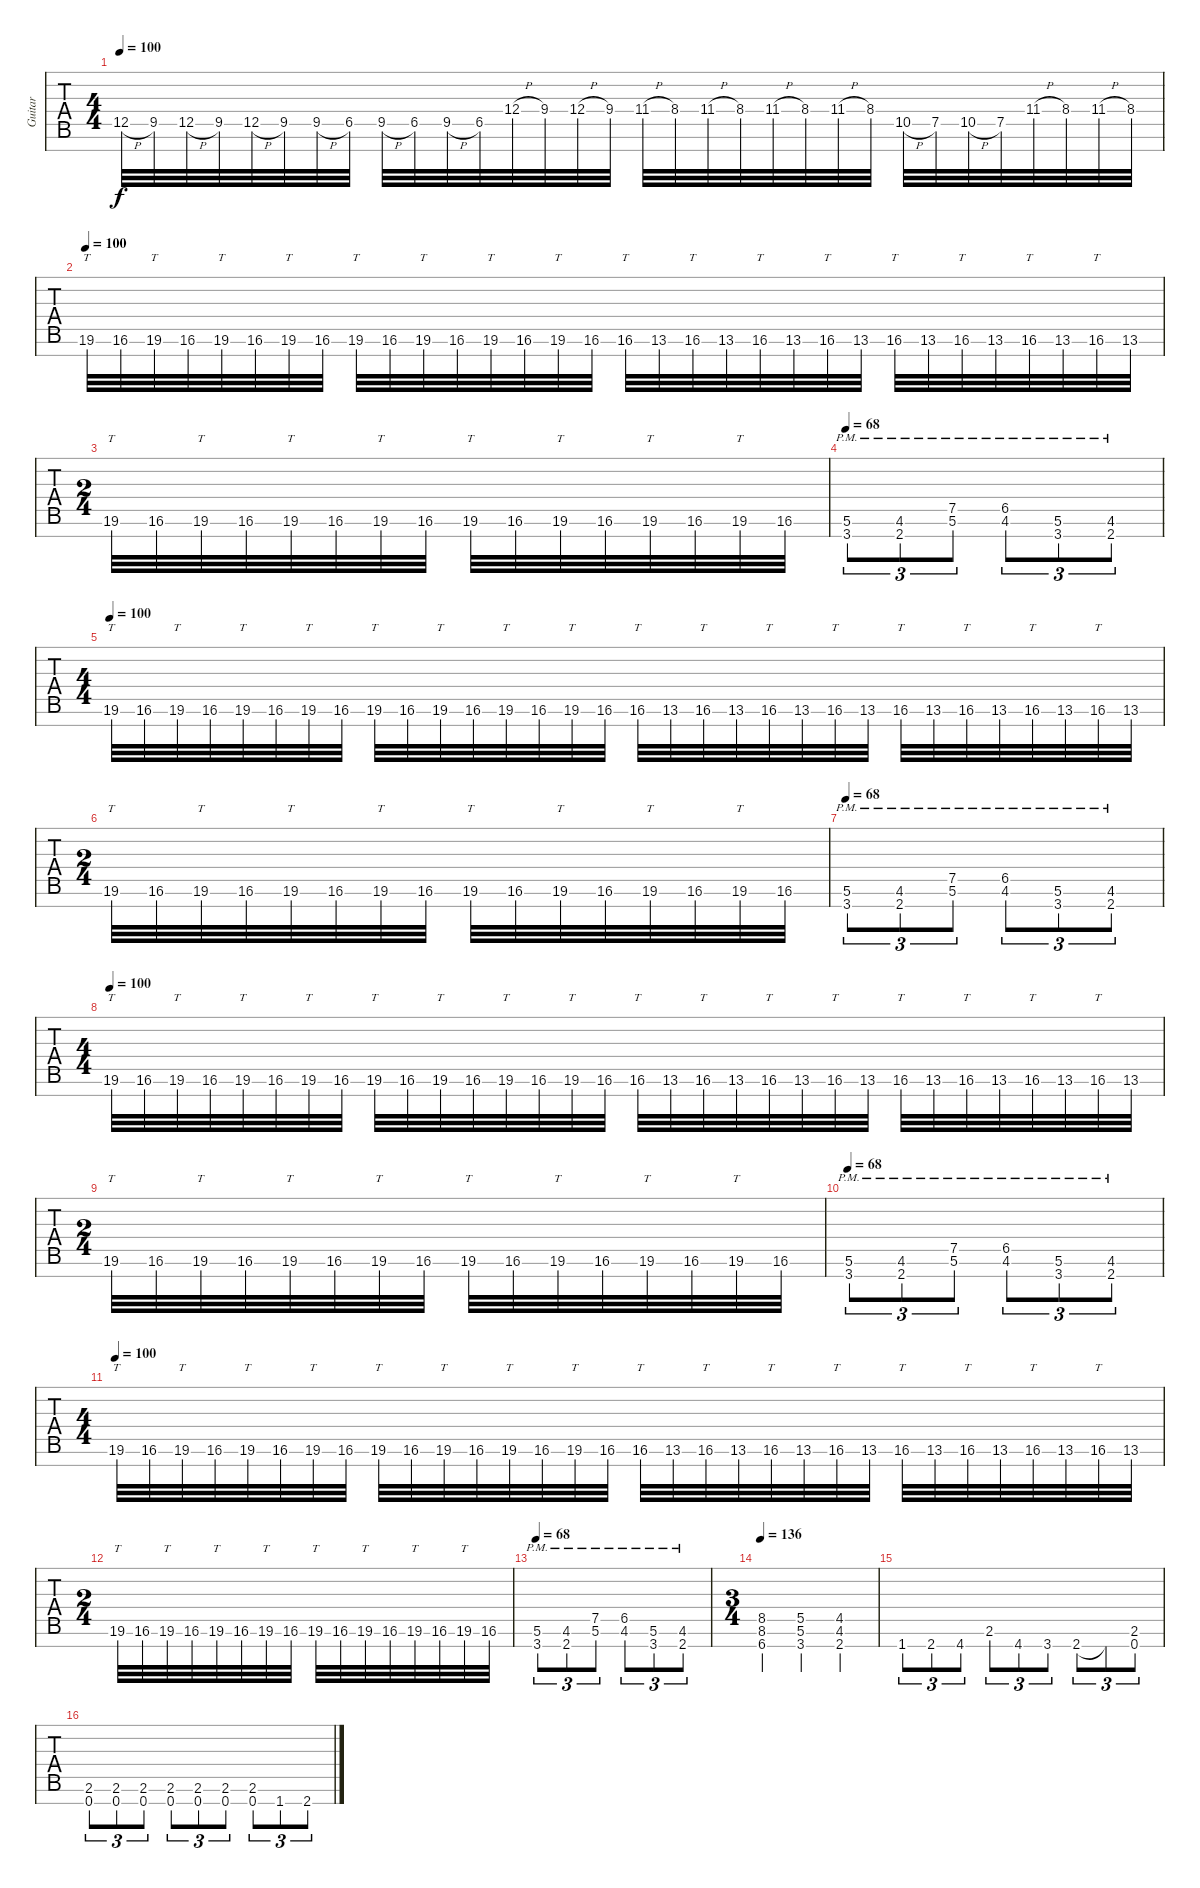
\track ("Guitar" "Guitar") {instrument overdrivenguitar}
\staff {tabs}
\tuning (Eb4 Bb3 Gb3 Db3 Ab2 Eb2 Bb1) {hide}
\ts (4 4)
\tempo 100
\clef f4
\ks c
12.5{h}.32{dy f} 9.5.32 12.5{h}.32 9.5.32 12.5{h}.32 9.5.32 9.5{h}.32 6.5.32 9.5{h}.32 6.5.32 9.5{h}.32 6.5.32 12.4{h}.32 9.4.32 12.4{h}.32 9.4.32 11.4{h}.32 8.4.32 11.4{h}.32 8.4.32 11.4{h}.32 8.4.32 11.4{h}.32 8.4.32 10.5{h}.32 7.5.32 10.5{h}.32 7.5.32 11.4{h}.32 8.4.32 11.4{h}.32 8.4.32 |
\tempo 100
19.6.32{tt} 16.6.32 19.6.32{tt} 16.6.32 19.6.32{tt} 16.6.32 19.6.32{tt} 16.6.32 19.6.32{tt} 16.6.32 19.6.32{tt} 16.6.32 19.6.32{tt} 16.6.32 19.6.32{tt} 16.6.32 16.6.32{tt} 13.6.32 16.6.32{tt} 13.6.32 16.6.32{tt} 13.6.32 16.6.32{tt} 13.6.32 16.6.32{tt} 13.6.32 16.6.32{tt} 13.6.32 16.6.32{tt} 13.6.32 16.6.32{tt} 13.6.32 |
\ts (2 4)
19.6.32{tt} 16.6.32 19.6.32{tt} 16.6.32 19.6.32{tt} 16.6.32 19.6.32{tt} 16.6.32 19.6.32{tt} 16.6.32 19.6.32{tt} 16.6.32 19.6.32{tt} 16.6.32 19.6.32{tt} 16.6.32 |
\tempo 68
(5.6{pm} 3.7{pm}).8{tu (3 2)} (4.6{pm} 2.7{pm}).8{tu (3 2)} (7.5{pm} 5.6{pm}).8{tu (3 2)} (6.5{pm} 4.6{pm}).8{tu (3 2)} (5.6{pm} 3.7{pm}).8{tu (3 2)} (4.6{pm} 2.7{pm}).8{tu (3 2)} |
\ts (4 4)
\tempo 100
19.6.32{tt} 16.6.32 19.6.32{tt} 16.6.32 19.6.32{tt} 16.6.32 19.6.32{tt} 16.6.32 19.6.32{tt} 16.6.32 19.6.32{tt} 16.6.32 19.6.32{tt} 16.6.32 19.6.32{tt} 16.6.32 16.6.32{tt} 13.6.32 16.6.32{tt} 13.6.32 16.6.32{tt} 13.6.32 16.6.32{tt} 13.6.32 16.6.32{tt} 13.6.32 16.6.32{tt} 13.6.32 16.6.32{tt} 13.6.32 16.6.32{tt} 13.6.32 |
\ts (2 4)
19.6.32{tt} 16.6.32 19.6.32{tt} 16.6.32 19.6.32{tt} 16.6.32 19.6.32{tt} 16.6.32 19.6.32{tt} 16.6.32 19.6.32{tt} 16.6.32 19.6.32{tt} 16.6.32 19.6.32{tt} 16.6.32 |
\tempo 68
(5.6{pm} 3.7{pm}).8{tu (3 2)} (4.6{pm} 2.7{pm}).8{tu (3 2)} (7.5{pm} 5.6{pm}).8{tu (3 2)} (6.5{pm} 4.6{pm}).8{tu (3 2)} (5.6{pm} 3.7{pm}).8{tu (3 2)} (4.6{pm} 2.7{pm}).8{tu (3 2)} |
\ts (4 4)
\tempo 100
19.6.32{tt} 16.6.32 19.6.32{tt} 16.6.32 19.6.32{tt} 16.6.32 19.6.32{tt} 16.6.32 19.6.32{tt} 16.6.32 19.6.32{tt} 16.6.32 19.6.32{tt} 16.6.32 19.6.32{tt} 16.6.32 16.6.32{tt} 13.6.32 16.6.32{tt} 13.6.32 16.6.32{tt} 13.6.32 16.6.32{tt} 13.6.32 16.6.32{tt} 13.6.32 16.6.32{tt} 13.6.32 16.6.32{tt} 13.6.32 16.6.32{tt} 13.6.32 |
\ts (2 4)
19.6.32{tt} 16.6.32 19.6.32{tt} 16.6.32 19.6.32{tt} 16.6.32 19.6.32{tt} 16.6.32 19.6.32{tt} 16.6.32 19.6.32{tt} 16.6.32 19.6.32{tt} 16.6.32 19.6.32{tt} 16.6.32 |
\tempo 68
(5.6{pm} 3.7{pm}).8{tu (3 2)} (4.6{pm} 2.7{pm}).8{tu (3 2)} (7.5{pm} 5.6{pm}).8{tu (3 2)} (6.5{pm} 4.6{pm}).8{tu (3 2)} (5.6{pm} 3.7{pm}).8{tu (3 2)} (4.6{pm} 2.7{pm}).8{tu (3 2)} |
\ts (4 4)
\tempo 100
19.6.32{tt} 16.6.32 19.6.32{tt} 16.6.32 19.6.32{tt} 16.6.32 19.6.32{tt} 16.6.32 19.6.32{tt} 16.6.32 19.6.32{tt} 16.6.32 19.6.32{tt} 16.6.32 19.6.32{tt} 16.6.32 16.6.32{tt} 13.6.32 16.6.32{tt} 13.6.32 16.6.32{tt} 13.6.32 16.6.32{tt} 13.6.32 16.6.32{tt} 13.6.32 16.6.32{tt} 13.6.32 16.6.32{tt} 13.6.32 16.6.32{tt} 13.6.32 |
\ts (2 4)
19.6.32{tt} 16.6.32 19.6.32{tt} 16.6.32 19.6.32{tt} 16.6.32 19.6.32{tt} 16.6.32 19.6.32{tt} 16.6.32 19.6.32{tt} 16.6.32 19.6.32{tt} 16.6.32 19.6.32{tt} 16.6.32 |
\tempo 68
(5.6{pm} 3.7{pm}).8{tu (3 2)} (4.6{pm} 2.7{pm}).8{tu (3 2)} (7.5{pm} 5.6{pm}).8{tu (3 2)} (6.5{pm} 4.6{pm}).8{tu (3 2)} (5.6{pm} 3.7{pm}).8{tu (3 2)} (4.6{pm} 2.7{pm}).8{tu (3 2)} |
\ts (3 4)
\tempo 136
(8.5 8.6 6.7).4 (5.5 5.6 3.7).4 (4.5 4.6 2.7).4 |
1.7.8{tu (3 2)} 2.7.8{tu (3 2)} 4.7.8{tu (3 2)} 2.6.8{tu (3 2)} 4.7.8{tu (3 2)} 3.7.8{tu (3 2)} 2.7.8{tu (3 2)} 2.7{t}.8{tu (3 2)} (2.6 0.7).8{tu (3 2)} |
(2.6 0.7).8{tu (3 2)} (2.6 0.7).8{tu (3 2)} (2.6 0.7).8{tu (3 2)} (2.6 0.7).8{tu (3 2)} (2.6 0.7).8{tu (3 2)} (2.6 0.7).8{tu (3 2)} (2.6 0.7).8{tu (3 2)} 1.7.8{tu (3 2)} 2.7.8{tu (3 2)}
